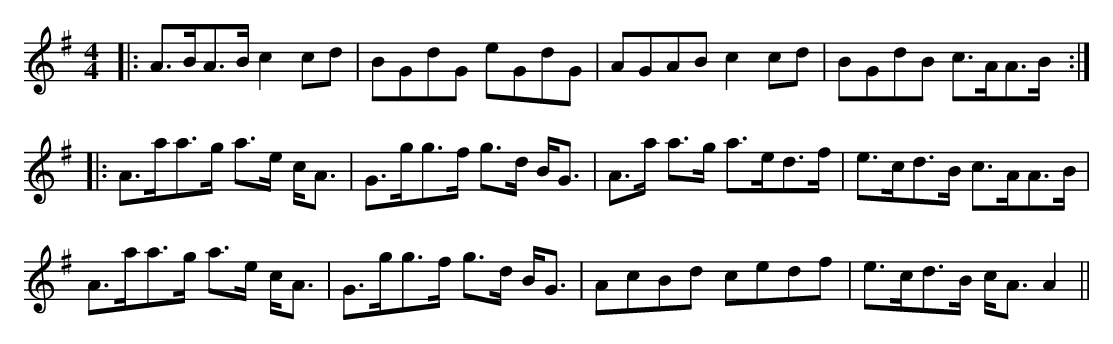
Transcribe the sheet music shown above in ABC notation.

X:1
M:4/4
K:Ador
|:A>BA>B c2 cd|BGdG eGdG|AGAB c2 cd|BGdB c>AA>B:|
|:A>aa>g a>e c<A|G>gg>f g>d B<G|A>a a>g a>ed>f|e>cd>B c>AA>B|
A>aa>g a>e c<A|G>gg>f g>d B<G|AcBd cedf|e>cd>B c<A A2||
